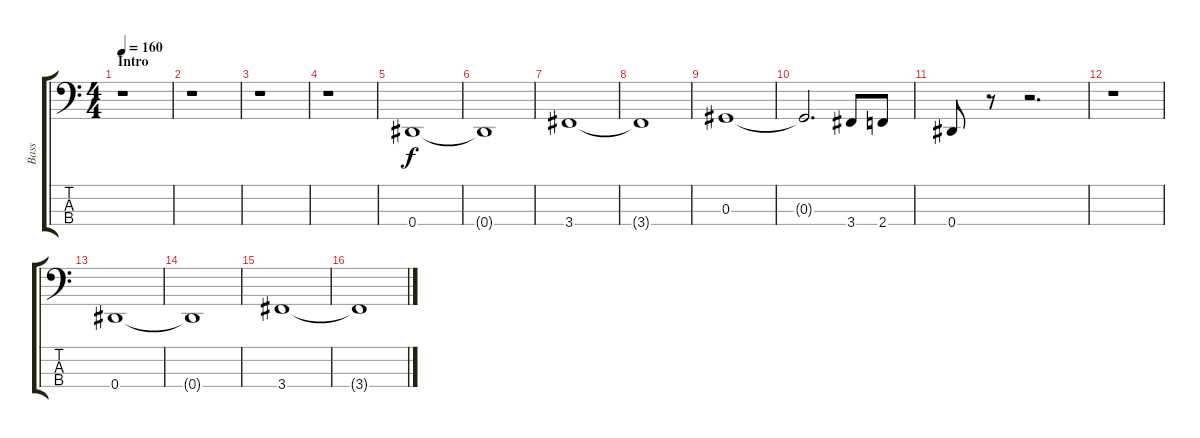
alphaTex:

\track ("Bass" "Bass") {instrument electricbassfinger}
\staff {score tabs}
\tuning (Gb2 Db2 Ab1 Eb1) {hide}
\ts (4 4)
\section ("" "Intro")
\tempo 160
\clef f4
\ks c
r.1{dy f instrument electricbassfinger} |
r.1 |
r.1 |
r.1 |
0.4.1 |
0.4{t}.1 |
3.4.1 |
3.4{t}.1 |
0.3.1 |
0.3{t}.2{d} 3.4.8 2.4.8 |
0.4.8 r.8 r.2{d} |
r.1 |
0.4.1 |
0.4{t}.1 |
3.4.1 |
3.4{t}.1
